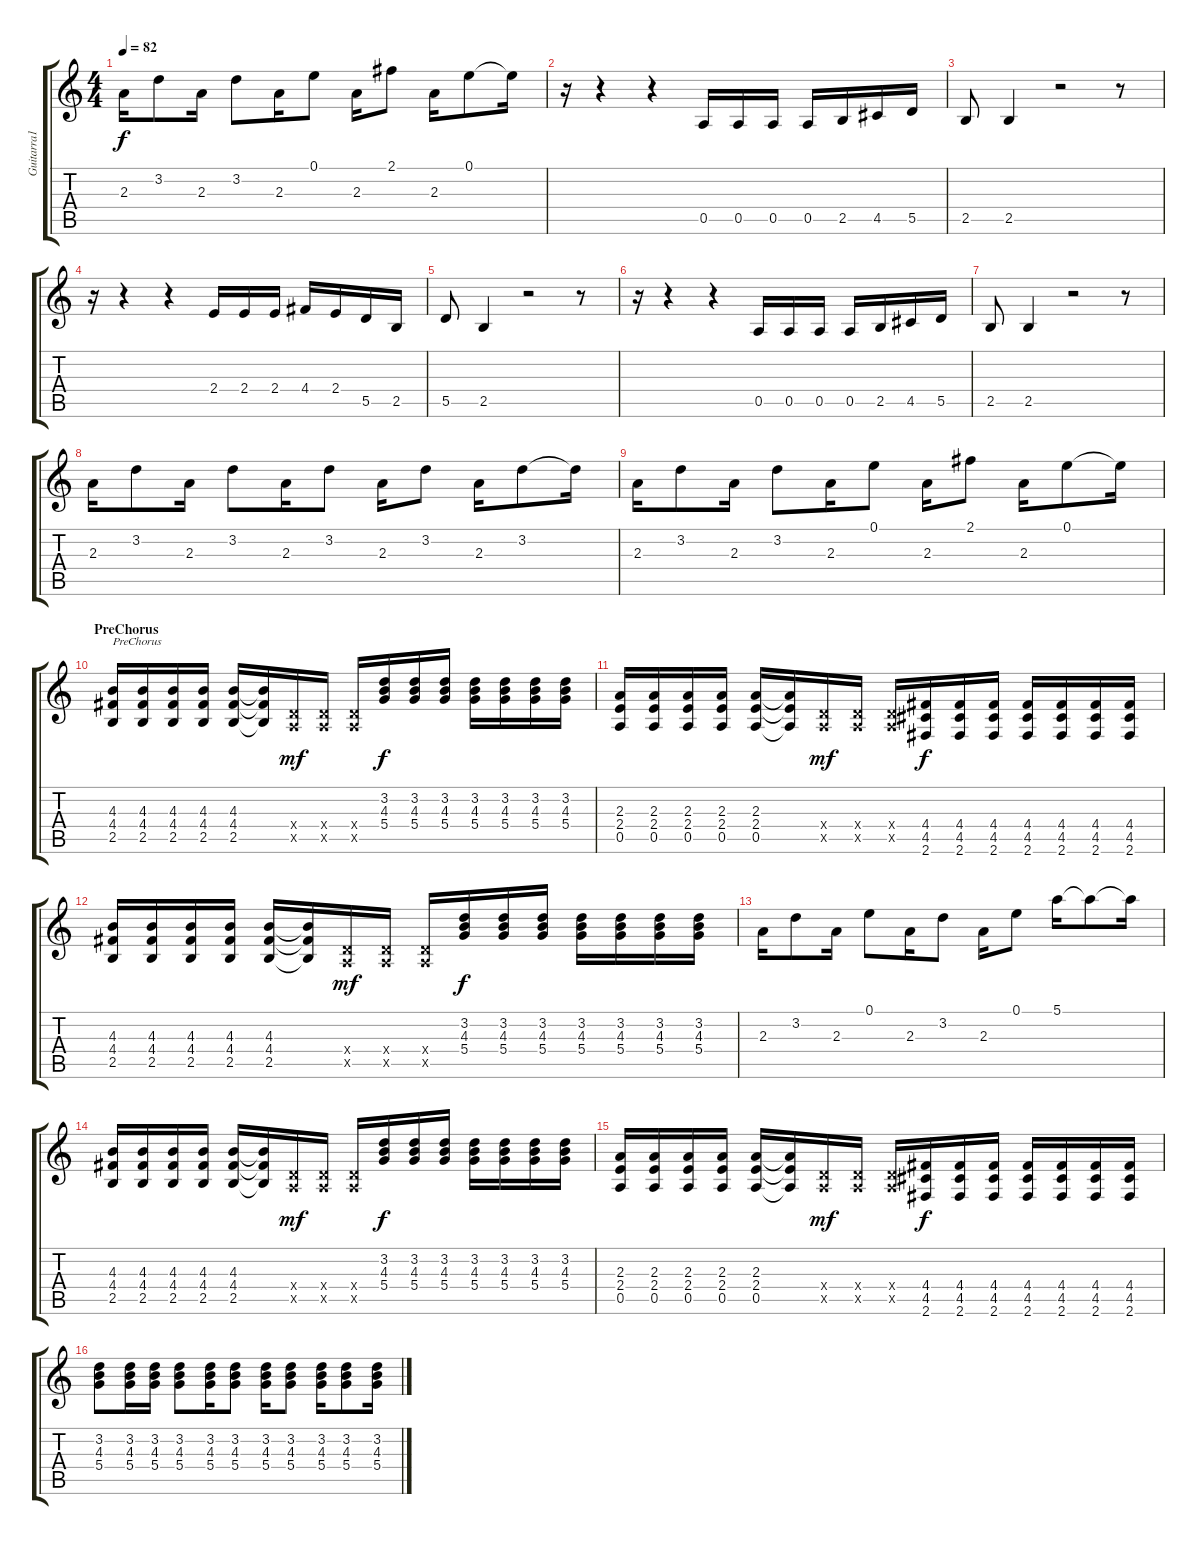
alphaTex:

\track ("Guitarra1" "Guitarra1") {instrument acousticguitarsteel}
\staff {score tabs}
\tuning (E4 B3 G3 D3 A2 E2) {hide}
\ts (4 4)
\tempo 82
\clef g2
\ks c
2.3.16{dy f} 3.2.8 2.3.16 3.2.8 2.3.16 0.1.8 2.3.16 2.1.8 2.3.16 0.1.8 0.1{t}.16 |
r.16 r.4 r.4 0.5.16 0.5.16 0.5.16 0.5.16 2.5.16 4.5.16 5.5.16 |
2.5.8 2.5.4 r.2 r.8 |
r.16 r.4 r.4 2.4.16 2.4.16 2.4.16 4.4.16 2.4.16 5.5.16 2.5.16 |
5.5.8 2.5.4 r.2 r.8 |
r.16 r.4 r.4 0.5.16 0.5.16 0.5.16 0.5.16 2.5.16 4.5.16 5.5.16 |
2.5.8 2.5.4 r.2 r.8 |
2.3.16 3.2.8 2.3.16 3.2.8 2.3.16 3.2.8 2.3.16 3.2.8 2.3.16 3.2.8 3.2{t}.16 |
2.3.16 3.2.8 2.3.16 3.2.8 2.3.16 0.1.8 2.3.16 2.1.8 2.3.16 0.1.8 0.1{t}.16 |
\section ("" "PreChorus")
(4.3 4.4 2.5).16{txt "PreChorus" volume 9} (4.3 4.4 2.5).16 (4.3 4.4 2.5).16 (4.3 4.4 2.5).16 (4.3 4.4 2.5).16 (4.3{t} 4.4{t} 2.5{t}).16 (0.4{x} 0.5{x}).16{dy mf} (0.4{x} 0.5{x}).16 (0.4{x} 0.5{x}).16 (3.2 4.3 5.4).16{dy f} (3.2 4.3 5.4).16 (3.2 4.3 5.4).16 (3.2 4.3 5.4).16 (3.2 4.3 5.4).16 (3.2 4.3 5.4).16 (3.2 4.3 5.4).16 |
(2.3 2.4 0.5).16 (2.3 2.4 0.5).16 (2.3 2.4 0.5).16 (2.3 2.4 0.5).16 (2.3 2.4 0.5).16 (2.3{t} 2.4{t} 0.5{t}).16 (0.4{x} 0.5{x}).16{dy mf} (0.4{x} 0.5{x}).16 (0.4{x} 0.5{x}).16 (4.4 4.5 2.6).16{dy f} (4.4 4.5 2.6).16 (4.4 4.5 2.6).16 (4.4 4.5 2.6).16 (4.4 4.5 2.6).16 (4.4 4.5 2.6).16 (4.4 4.5 2.6).16 |
(4.3 4.4 2.5).16 (4.3 4.4 2.5).16 (4.3 4.4 2.5).16 (4.3 4.4 2.5).16 (4.3 4.4 2.5).16 (4.3{t} 4.4{t} 2.5{t}).16 (0.4{x} 0.5{x}).16{dy mf} (0.4{x} 0.5{x}).16 (0.4{x} 0.5{x}).16 (3.2 4.3 5.4).16{dy f} (3.2 4.3 5.4).16 (3.2 4.3 5.4).16 (3.2 4.3 5.4).16 (3.2 4.3 5.4).16 (3.2 4.3 5.4).16 (3.2 4.3 5.4).16 |
2.3.16{volume 12} 3.2.8 2.3.16 0.1.8 2.3.16 3.2.8 2.3.16 0.1.8 5.1.16 5.1{t}.8 5.1{t}.16 |
(4.3 4.4 2.5).16{volume 9} (4.3 4.4 2.5).16 (4.3 4.4 2.5).16 (4.3 4.4 2.5).16 (4.3 4.4 2.5).16 (4.3{t} 4.4{t} 2.5{t}).16 (0.4{x} 0.5{x}).16{dy mf} (0.4{x} 0.5{x}).16 (0.4{x} 0.5{x}).16 (3.2 4.3 5.4).16{dy f} (3.2 4.3 5.4).16 (3.2 4.3 5.4).16 (3.2 4.3 5.4).16 (3.2 4.3 5.4).16 (3.2 4.3 5.4).16 (3.2 4.3 5.4).16 |
(2.3 2.4 0.5).16 (2.3 2.4 0.5).16 (2.3 2.4 0.5).16 (2.3 2.4 0.5).16 (2.3 2.4 0.5).16 (2.3{t} 2.4{t} 0.5{t}).16 (0.4{x} 0.5{x}).16{dy mf} (0.4{x} 0.5{x}).16 (0.4{x} 0.5{x}).16 (4.4 4.5 2.6).16{dy f} (4.4 4.5 2.6).16 (4.4 4.5 2.6).16 (4.4 4.5 2.6).16 (4.4 4.5 2.6).16 (4.4 4.5 2.6).16 (4.4 4.5 2.6).16 |
(3.2 4.3 5.4).8 (3.2 4.3 5.4).16 (3.2 4.3 5.4).16 (3.2 4.3 5.4).8 (3.2 4.3 5.4).16 (3.2 4.3 5.4).8 (3.2 4.3 5.4).16 (3.2 4.3 5.4).8 (3.2 4.3 5.4).16 (3.2 4.3 5.4).8 (3.2 4.3 5.4).16
